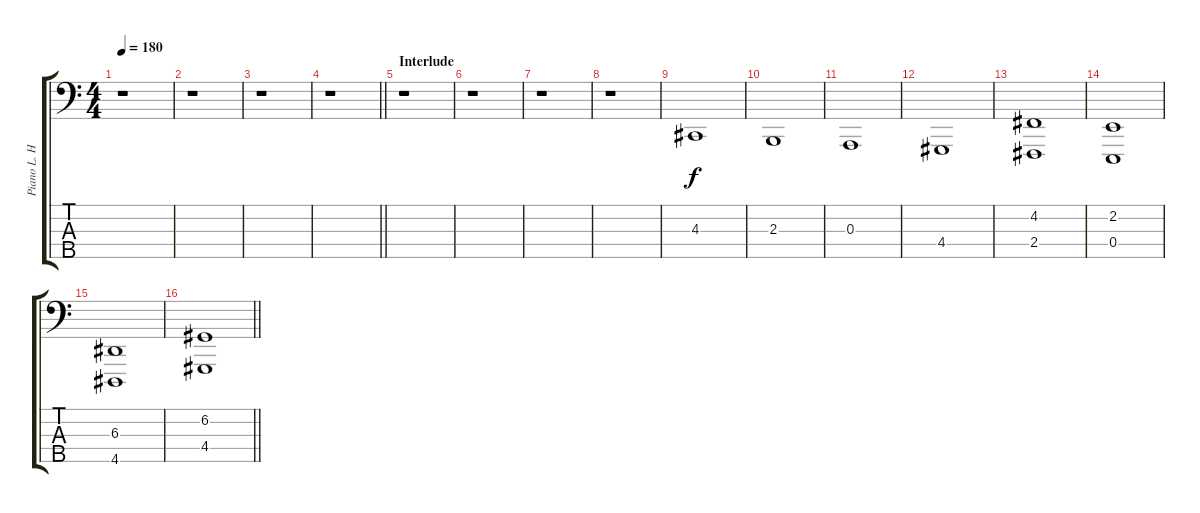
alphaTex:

\track ("Piano L. Hand" "Piano L. H") {instrument acousticgrandpiano}
\staff {score tabs}
\tuning (G2 D2 A1 E1 B0) {hide}
\ts (4 4)
\tempo 180
\clef f4
\ks c
r.1{dy f} |
r.1 |
r.1 |
\barLineRight lightlight
r.1 |
\section ("" "Interlude")
r.1 |
r.1 |
r.1 |
r.1 |
4.3.1 |
2.3.1 |
0.3.1 |
4.4.1 |
(4.2 2.4).1 |
(2.2 0.4).1 |
(6.3 4.5).1 |
\barLineRight lightlight
(6.2 4.4).1
